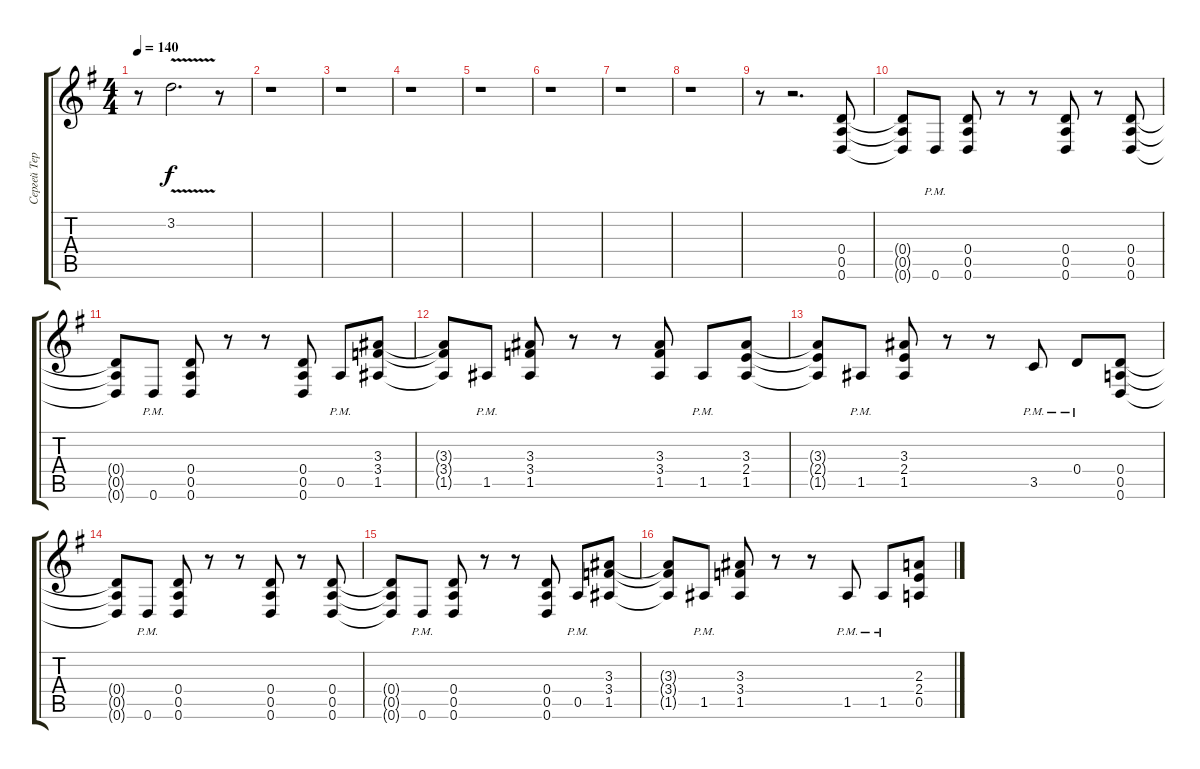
\track ("Сергей Терентьев" "Сергей Тер") {instrument distortionguitar}
\staff {score tabs}
\tuning (E4 B3 G3 D3 A2 D2) {hide}
\ts (4 4)
\tempo 140
\clef g2
\ks g
r.8{dy f} 3.2{v t}.2{d} r.8 |
r.1 |
r.1 |
r.1 |
r.1 |
r.1 |
r.1 |
r.1 |
r.8 r.2{d} (0.4 0.5 0.6).8{balance 16} |
(0.4{t} 0.5{t} 0.6{t}).8 0.6{pm}.8 (0.4 0.5 0.6).8 r.8 r.8 (0.4 0.5 0.6).8 r.8 (0.4 0.5 0.6).8 |
(0.4{t} 0.5{t} 0.6{t}).8 0.6{pm}.8 (0.4 0.5 0.6).8 r.8 r.8 (0.4 0.5 0.6).8 0.5{pm}.8 (3.3 3.4 1.5).8 |
(3.3{t} 3.4{t} 1.5{t}).8 1.5{pm}.8 (3.3 3.4 1.5).8 r.8 r.8 (3.3 3.4 1.5).8 1.5{pm}.8 (3.3 2.4 1.5).8 |
(3.3{t} 2.4{t} 1.5{t}).8 1.5{pm}.8 (3.3 2.4 1.5).8 r.8 r.8 3.5{pm}.8 0.4{pm}.8 (0.4 0.5 0.6).8 |
(0.4{t} 0.5{t} 0.6{t}).8 0.6{pm}.8 (0.4 0.5 0.6).8 r.8 r.8 (0.4 0.5 0.6).8 r.8 (0.4 0.5 0.6).8 |
(0.4{t} 0.5{t} 0.6{t}).8 0.6{pm}.8 (0.4 0.5 0.6).8 r.8 r.8 (0.4 0.5 0.6).8 0.5{pm}.8 (3.3 3.4 1.5).8 |
(3.3{t} 3.4{t} 1.5{t}).8 1.5{pm}.8 (3.3 3.4 1.5).8 r.8 r.8 1.5{pm}.8 1.5{pm}.8 (2.3 2.4 0.5).8
